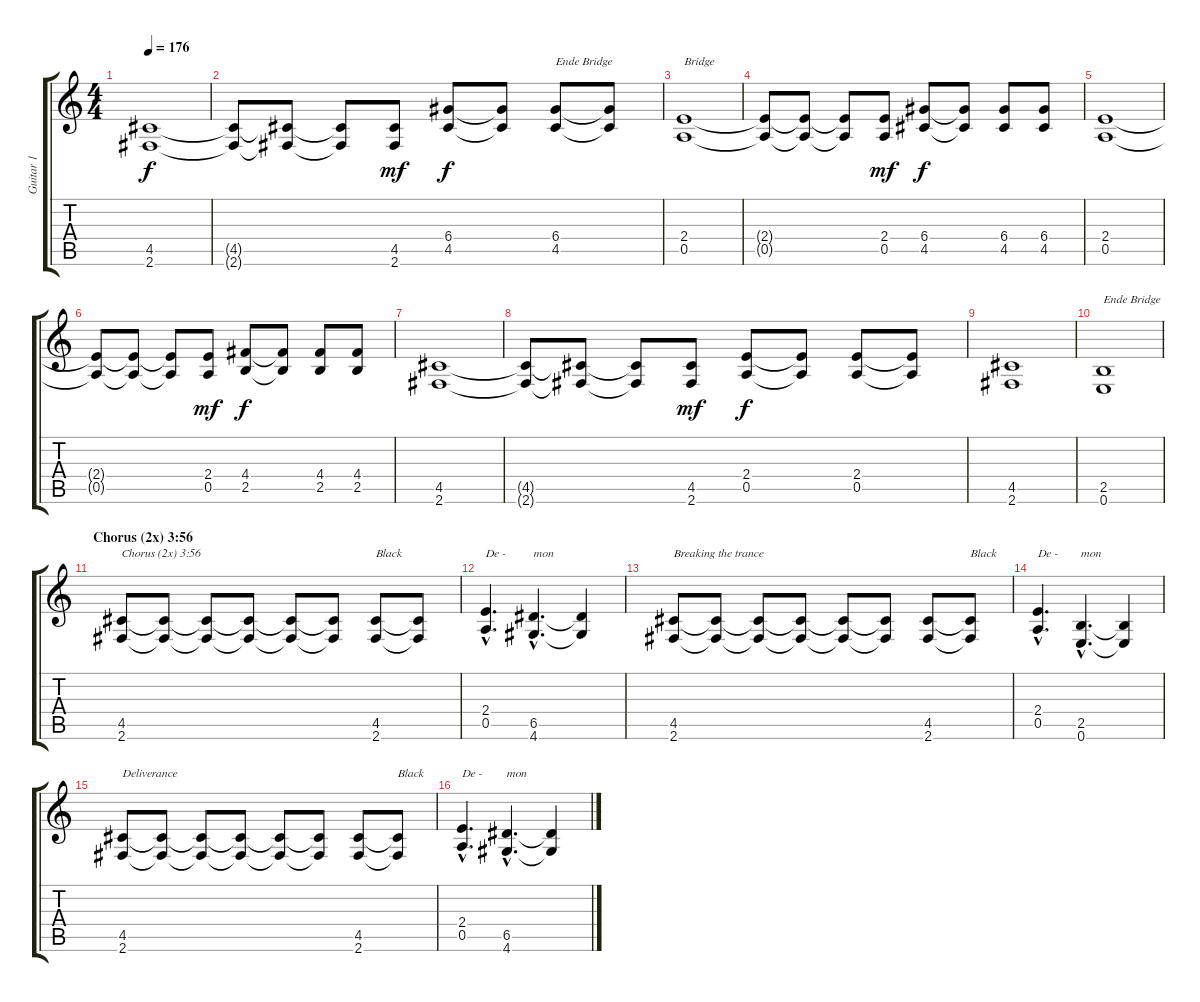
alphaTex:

\track ("Guitar 1" "Guitar 1") {instrument overdrivenguitar}
\staff {score tabs}
\tuning (E4 B3 G3 D3 A2 E2) {hide}
\ts (4 4)
\tempo 176
\clef g2
\ks c
(4.5 2.6).1{dy f} |
(4.5{t} 2.6{t}).8 (4.5{t} 2.6{t}).8 (4.5{t} 2.6{t}).8 (4.5 2.6).8{dy mf} (6.4 4.5).8{dy f} (6.4{t} 4.5{t}).8 (6.4 4.5).8{txt "Ende Bridge"} (6.4{t} 4.5{t}).8 |
(2.4 0.5).1{txt "Bridge"} |
(2.4{t} 0.5{t}).8 (2.4{t} 0.5{t}).8 (2.4{t} 0.5{t}).8 (2.4 0.5).8{dy mf} (6.4 4.5).8{dy f} (6.4{t} 4.5{t}).8 (6.4 4.5).8 (6.4 4.5).8 |
(2.4 0.5).1 |
(2.4{t} 0.5{t}).8 (2.4{t} 0.5{t}).8 (2.4{t} 0.5{t}).8 (2.4 0.5).8{dy mf} (4.4 2.5).8{dy f} (4.4{t} 2.5{t}).8 (4.4 2.5).8 (4.4 2.5).8 |
(4.5 2.6).1 |
(4.5{t} 2.6{t}).8 (4.5{t} 2.6{t}).8 (4.5{t} 2.6{t}).8 (4.5 2.6).8{dy mf} (2.4 0.5).8{dy f} (2.4{t} 0.5{t}).8 (2.4 0.5).8 (2.4{t} 0.5{t}).8 |
(4.5 2.6).1 |
(2.5 0.6).1{txt "Ende Bridge"} |
\section ("" "Chorus (2x) 3:56")
(4.5 2.6).8{txt "Chorus (2x) 3:56"} (4.5{t} 2.6{t}).8 (4.5{t} 2.6{t}).8 (4.5{t} 2.6{t}).8 (4.5{t} 2.6{t}).8 (4.5{t} 2.6{t}).8 (4.5 2.6).8{txt "Black"} (4.5{t} 2.6{t}).8 |
(2.4{hac} 0.5{hac}).4{d txt "De - "} (6.5{hac} 4.6{hac}).4{d txt "mon"} (6.5{t} 4.6{t}).4 |
(4.5 2.6).8{txt "Breaking the trance"} (4.5{t} 2.6{t}).8 (4.5{t} 2.6{t}).8 (4.5{t} 2.6{t}).8 (4.5{t} 2.6{t}).8 (4.5{t} 2.6{t}).8 (4.5 2.6).8 (4.5{t} 2.6{t}).8{txt "Black"} |
(2.4{hac} 0.5{hac}).4{d txt "De - "} (2.5{hac} 0.6{hac}).4{d txt "mon"} (2.5{t} 0.6{t}).4 |
(4.5 2.6).8{txt "Deliverance"} (4.5{t} 2.6{t}).8 (4.5{t} 2.6{t}).8 (4.5{t} 2.6{t}).8 (4.5{t} 2.6{t}).8 (4.5{t} 2.6{t}).8 (4.5 2.6).8 (4.5{t} 2.6{t}).8{txt "Black"} |
(2.4{hac} 0.5{hac}).4{d txt "De - "} (6.5{hac} 4.6{hac}).4{d txt "mon"} (6.5{t} 4.6{t}).4
